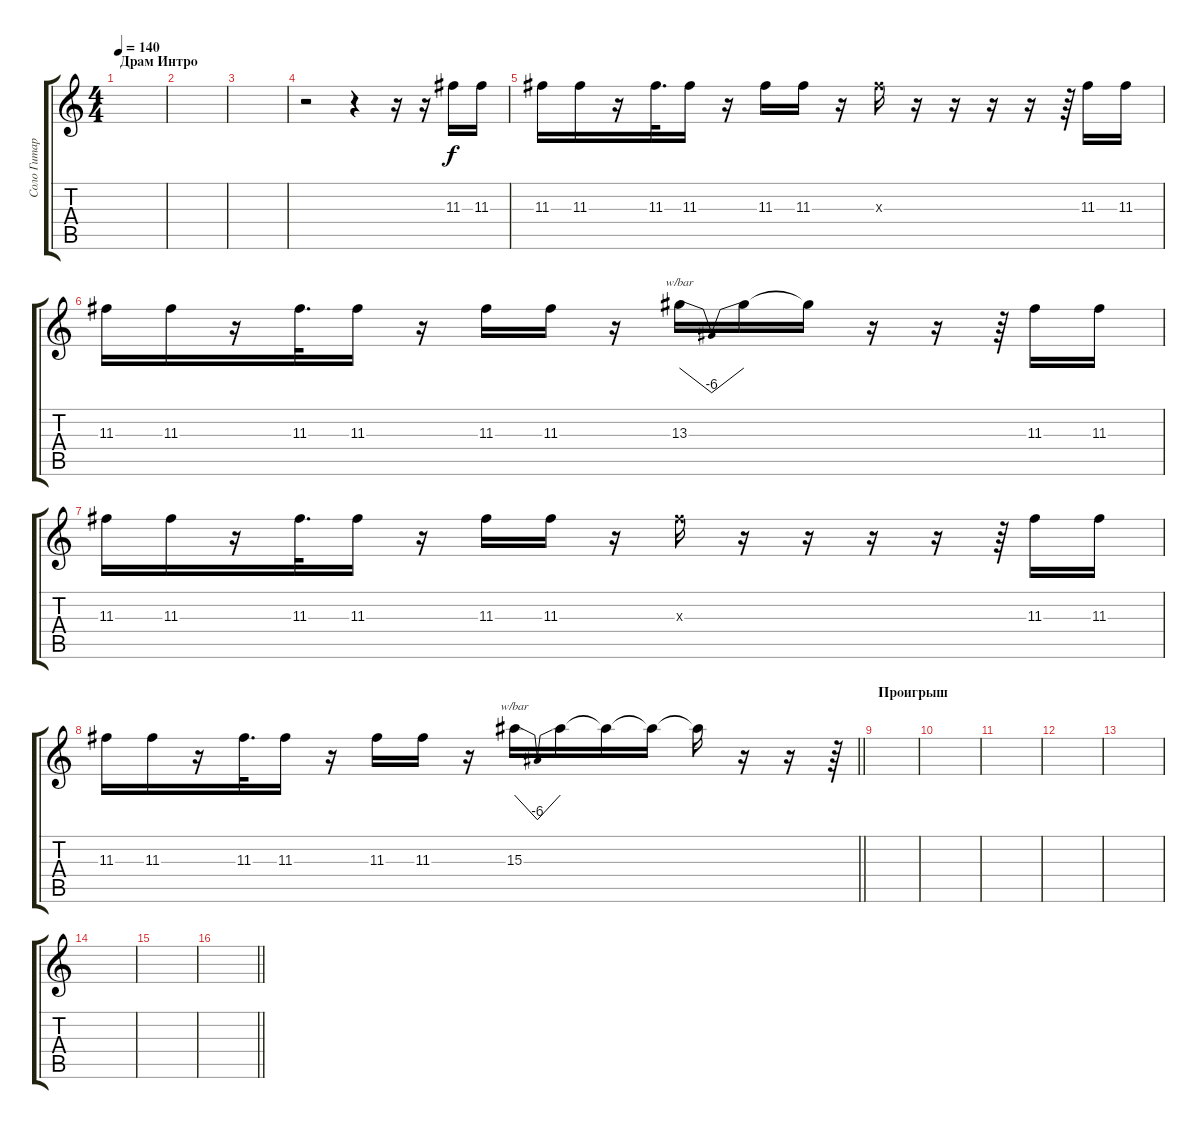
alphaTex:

\track ("Соло Гитара" "Соло Гитар") {instrument overdrivenguitar}
\staff {score tabs}
\tuning (E4 B3 G3 D3 A2 E2) {hide}
\ts (4 4)
\section ("" "Драм Интро")
\tempo 140
\clef g2
\ks c
|
|
|
r.2 r.4 r.16 r.16 11.3.16 11.3.16 |
11.3.16 11.3.16 r.16 11.3.32{d} 11.3.16 r.16 11.3.16 11.3.16 r.16 11.3{x}.16 r.16 r.16 r.16 r.16 r.64 11.3.16 11.3.16 |
11.3.16 11.3.16 r.16 11.3.32{d} 11.3.16 r.16 11.3.16 11.3.16 r.16 13.3.16{tbe (dip default 0 0 30 -24 60 0)} 13.3{t}.16 13.3{t}.16 r.16 r.16 r.64 11.3.16 11.3.16 |
11.3.16 11.3.16 r.16 11.3.32{d} 11.3.16 r.16 11.3.16 11.3.16 r.16 11.3{x}.16 r.16 r.16 r.16 r.16 r.64 11.3.16 11.3.16 |
\barLineRight lightlight
11.3.16 11.3.16 r.16 11.3.32{d} 11.3.16 r.16 11.3.16 11.3.16 r.16 15.3.16{tbe (dip default 0 0 30 -24 60 0)} 15.3{t}.16 15.3{t}.16 15.3{t}.16 15.3{t}.16 r.16 r.16 r.64 |
\section ("" "Проигрыш")
|
|
|
|
|
|
|
\barLineRight lightlight
